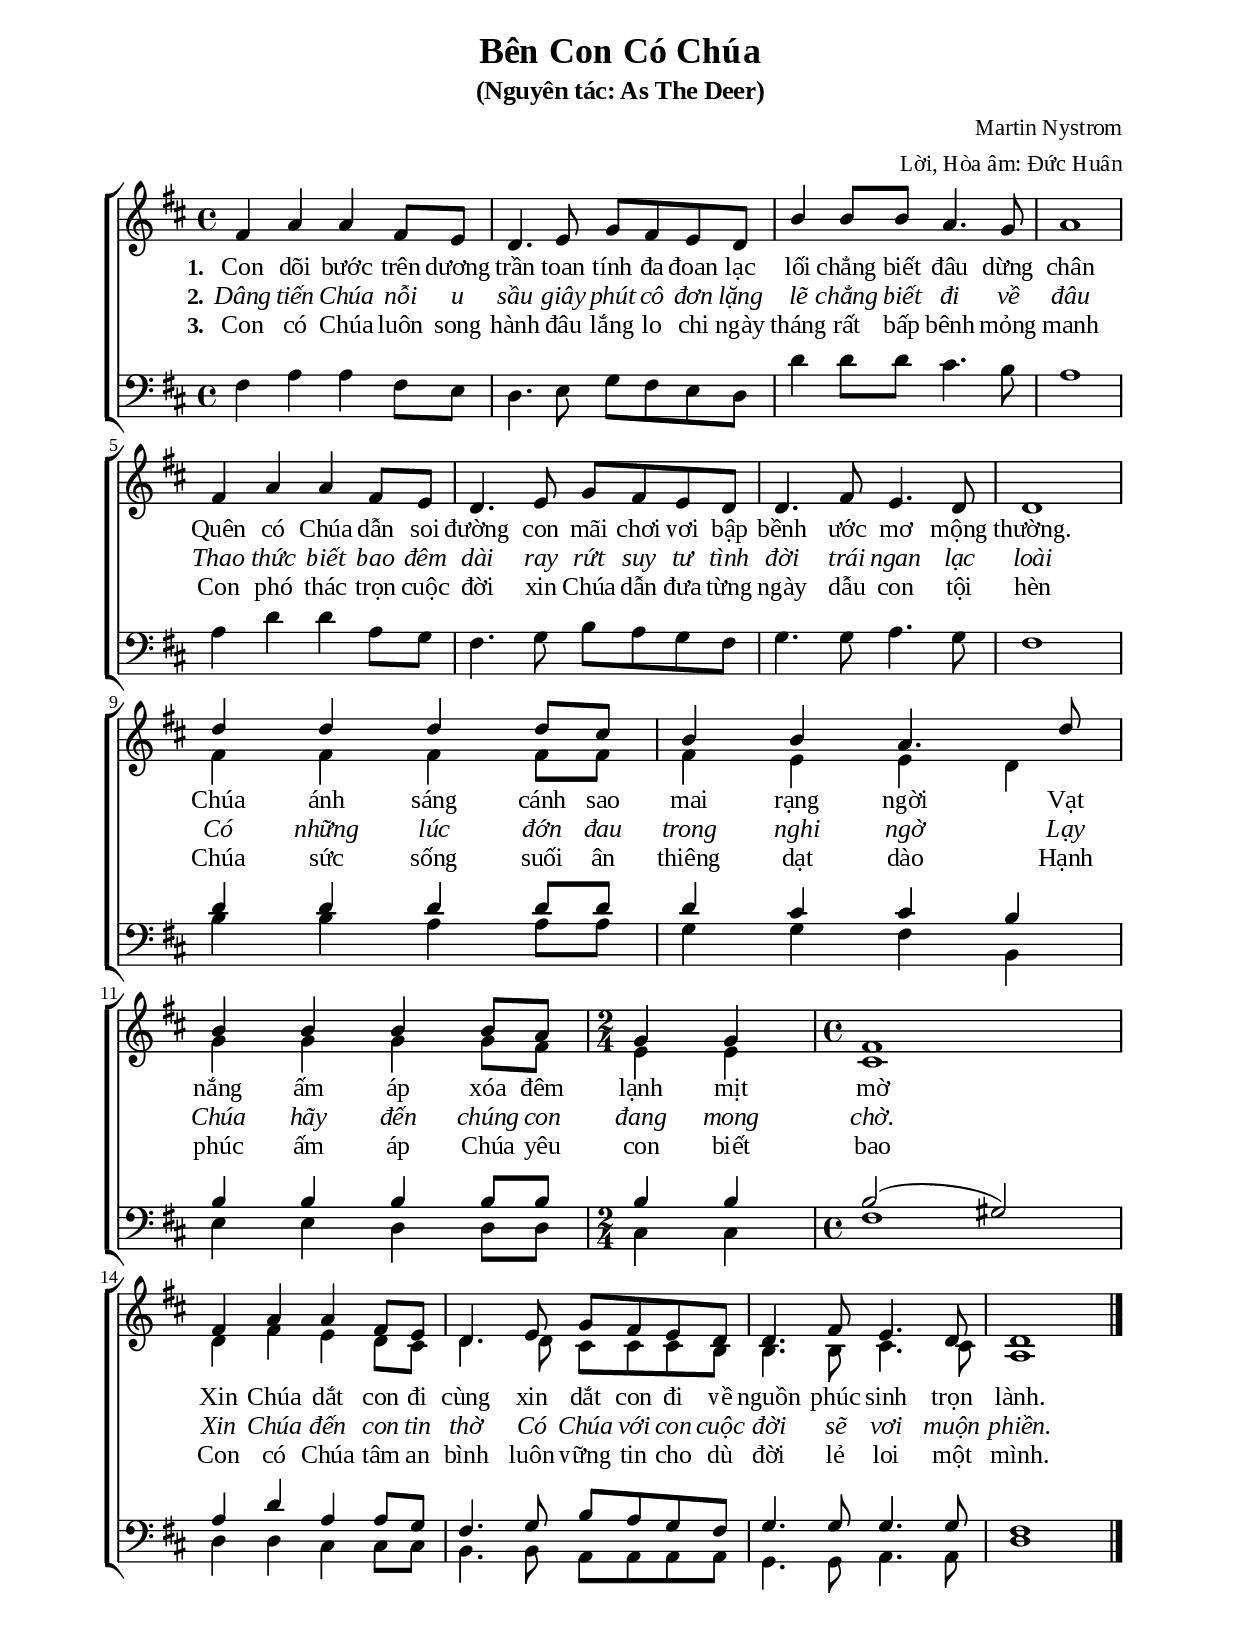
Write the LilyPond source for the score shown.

%%%%%%%%%%%%%%%%%%%%%%%%%%%%%
% Nội dung tài liệu
% 1. Cài đặt chung
% 2. Nhạc
% 3. Lời
% 4. Bố trí
%%%%%%%%%%%%%%%%%%%%%%%%%%%%%

%%%%%%%%%%%%%%%%%%%%%%%%%%%%%
% 1. Cài đặt chung
%%%%%%%%%%%%%%%%%%%%%%%%%%%%%
\version "2.18.2"
\include "english.ly"

\header {
  title = "Bên Con Có Chúa"
  subtitle = "(Nguyên tác: As The Deer)"
  composer = "Martin Nystrom"
  arranger = "Lời, Hòa âm: Đức Huân"
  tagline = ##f
}

global= {
  \key d \major
  \time 4/4
}

\paper {
  #(set-paper-size "a4")
  top-margin = 15\mm
  bottom-margin = 15\mm
  left-margin = 20\mm
  right-margin = 20\mm
  print-page-number = #f
  indent = #0
  #(define fonts
	 (make-pango-font-tree "Liberation Serif"
	 		       "Liberation Serif"
			       "Liberation Serif"
			       (/ 20 20)))
  page-count = 1
}

printItalic = \with {
  \override LyricText.font-shape = #'italic
}

%%%%%%%%%%%%%%%%%%%%%%%%%%%%%
% 2. Nhạc
%%%%%%%%%%%%%%%%%%%%%%%%%%%%%
musicSoprano = \relative c' {
  fs4 a a fs8 e |
  d4. e8 g fs e d |
  b'4 b8 b a4. g8 |
  a1 \break |
  fs4 a a fs8 e |
  d4. e8 g fs e d |
  d4. fs8 e4. d8 |
  d1 \break |
  <<
    {
      \voiceOne
        d'4 d d d8 cs |
        b4 b a4. d8 |
        b4 b b b8 a |
        \time 2/4 g4 g |
        \time 4/4 fs1 \break |
        fs4 a a fs8 e |
        d4. e8 g fs e d |
        d4. fs8 e4. d8 |
        d1 \bar "|."
    }
    \new Voice {
      \voiceTwo
      fs4 fs fs fs8 fs |
      fs4 e e d |
      g g g g8 fs |
      e4 e |
      cs1 |
      d4 fs e d8 cs |
      d4. d8 cs cs cs b |
      b4. b8 cs4. cs8 |
      a1
    }
  >>
}

musicBasso = \relative c {
  fs4 a a fs8 e |
  d4. e8 g fs e d |
  d'4 d8 d cs4. b8 |
  a1 |
  a4 d d a8 g |
  fs4. g8 b a g fs |
  g4. g8 a4. g8 |
  fs1 |
  <<
    {
      \voiceOne
        d'4 d d d8 d |
        d4 cs cs b |
        b b b b8 b |
        \time 2/4 b4 b |
        \time 4/4 b2 (gs) |
        a4 d a a8 g |
        fs4. g8 b a g fs |
        g4. g8 g4. g8 |
        fs1
    }
    \new Voice {
      \voiceTwo
      b4 b a a8 a |
      g4 g fs b, |
      e e d d8 d |
      cs4 cs |
      fs1 |
      d4 d cs cs8 cs |
      b4. b8 a a a a |
      g4. g8 a4. a8 |
      d1
    }
  >>
}

%%%%%%%%%%%%%%%%%%%%%%%%%%%%%
% 3. Lời
%%%%%%%%%%%%%%%%%%%%%%%%%%%%%
tiengVietMot = \lyricmode {
  \set stanza = #"1."
  Con dõi bước trên dương trần toan tính đa đoan lạc lối
    chẳng biết đâu dừng chân
  Quên có Chúa dẫn soi đường con mãi chơi vơi bập bềnh
    ước mơ mộng thường.
  Chúa ánh sáng cánh sao mai rạng ngời
  Vạt nắng ấm áp xóa đêm lạnh mịt mờ
  Xin Chúa dắt con đi
    cùng xin dắt con đi về nguồn phúc sinh trọn lành.
}

tiengVietHai = \lyricmode {
  \set stanza = #"2."
  Dâng tiến Chúa nỗi u sầu
    giây phút cô đơn lặng lẽ chẳng biết đi về đâu
  Thao thức biết bao đêm dài ray rứt suy tư
    tình đời trái ngan lạc loài
  Có những lúc đớn đau trong nghi ngờ
  Lạy Chúa hãy đến chúng con đang mong chờ.
  Xin Chúa đến con tin thờ
  Có Chúa với con cuộc đời sẽ vơi muộn phiền.
}

tiengVietBa = \lyricmode {
  \set stanza = #"3."
  Con có Chúa luôn song hành
    đâu lắng lo chi ngày tháng rất bấp bênh mỏng manh
  Con phó thác trọn cuộc đời
    xin Chúa dẫn đưa từng ngày dẫu con tội hèn
  Chúa sức sống suối ân thiêng dạt dào
  Hạnh phúc ấm áp Chúa yêu con biết bao
  Con có Chúa tâm an bình luôn vững tin
    cho dù đời lẻ loi một mình.
}

%%%%%%%%%%%%%%%%%%%%%%%%%%%%%
% 4. Bố trí
%%%%%%%%%%%%%%%%%%%%%%%%%%%%%
\score {
  \new ChoirStaff <<
    \new Staff <<
      \global
      \clef "treble"
      \new Voice = "sopranos" {
        \voiceOne \global \stemUp \slurUp \musicSoprano
      }
    >>

    \new Lyrics \lyricsto sopranos \tiengVietMot
    \new Lyrics \printItalic \lyricsto sopranos \tiengVietHai
    \new Lyrics \lyricsto sopranos \tiengVietBa

    \new Staff <<
      \clef "bass"
      \global
      \new Voice = "tenor" {
        \voiceThree \global \stemNeutral \slurUp \musicBasso
      }
    >>
  >>
}
